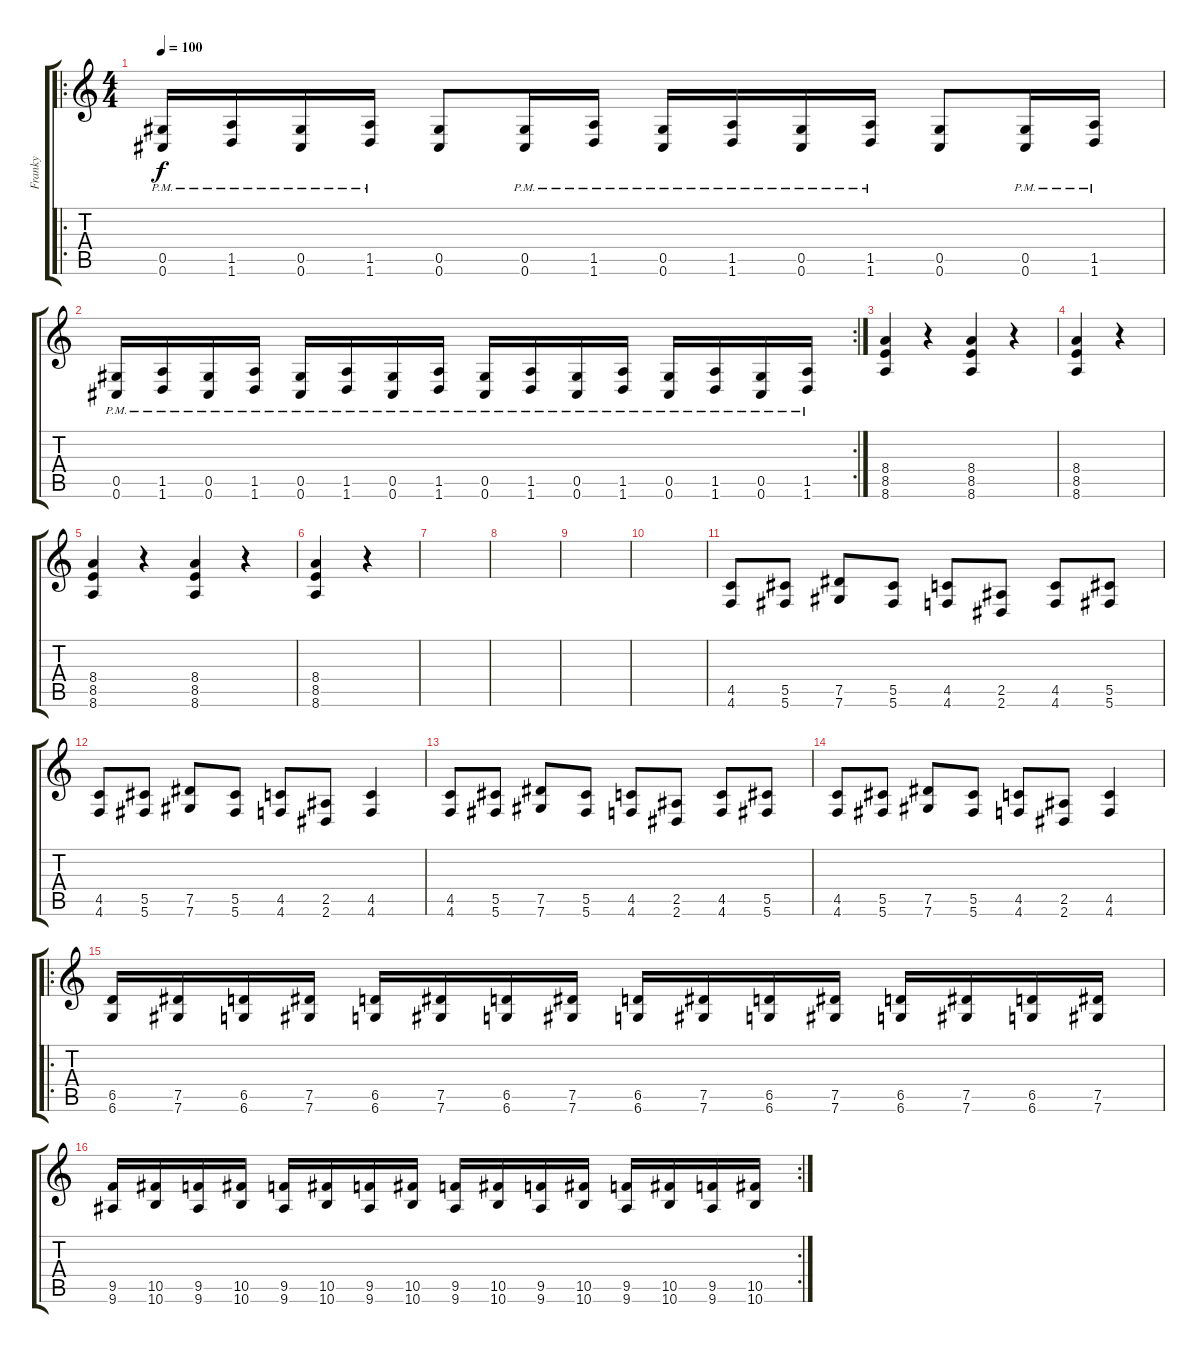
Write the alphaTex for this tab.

\track ("Franky" "Franky") {instrument distortionguitar}
\staff {score tabs}
\tuning (Eb4 Bb3 Gb3 Db3 Ab2 Db2) {hide}
\ro
\ts (4 4)
\tempo 100
\clef g2
\ks c
(0.5{pm} 0.6{pm}).16{dy f} (1.5{pm} 1.6{pm}).16 (0.5{pm} 0.6{pm}).16 (1.5{pm} 1.6{pm}).16 (0.5 0.6).8 (0.5{pm} 0.6{pm}).16 (1.5{pm} 1.6{pm}).16 (0.5{pm} 0.6{pm}).16 (1.5{pm} 1.6{pm}).16 (0.5{pm} 0.6{pm}).16 (1.5{pm} 1.6{pm}).16 (0.5 0.6).8 (0.5{pm} 0.6{pm}).16 (1.5{pm} 1.6{pm}).16 |
\rc 2
(0.5{pm} 0.6{pm}).16 (1.5{pm} 1.6{pm}).16 (0.5{pm} 0.6{pm}).16 (1.5{pm} 1.6{pm}).16 (0.5{pm} 0.6{pm}).16 (1.5{pm} 1.6{pm}).16 (0.5{pm} 0.6{pm}).16 (1.5{pm} 1.6{pm}).16 (0.5{pm} 0.6{pm}).16 (1.5{pm} 1.6{pm}).16 (0.5{pm} 0.6{pm}).16 (1.5{pm} 1.6{pm}).16 (0.5{pm} 0.6{pm}).16 (1.5{pm} 1.6{pm}).16 (0.5{pm} 0.6{pm}).16 (1.5{pm} 1.6{pm}).16 |
(8.4 8.5 8.6).4 r.4 (8.4 8.5 8.6).4 r.4 |
(8.4 8.5 8.6).4 r.4 |
(8.4 8.5 8.6).4 r.4 (8.4 8.5 8.6).4 r.4 |
(8.4 8.5 8.6).4 r.4 |
|
|
|
|
(4.5 4.6).8 (5.5 5.6).8 (7.5 7.6).8 (5.5 5.6).8 (4.5 4.6).8 (2.5 2.6).8 (4.5 4.6).8 (5.5 5.6).8 |
(4.5 4.6).8 (5.5 5.6).8 (7.5 7.6).8 (5.5 5.6).8 (4.5 4.6).8 (2.5 2.6).8 (4.5 4.6).4 |
(4.5 4.6).8 (5.5 5.6).8 (7.5 7.6).8 (5.5 5.6).8 (4.5 4.6).8 (2.5 2.6).8 (4.5 4.6).8 (5.5 5.6).8 |
(4.5 4.6).8 (5.5 5.6).8 (7.5 7.6).8 (5.5 5.6).8 (4.5 4.6).8 (2.5 2.6).8 (4.5 4.6).4 |
\ro
(6.5 6.6).16 (7.5 7.6).16 (6.5 6.6).16 (7.5 7.6).16 (6.5 6.6).16 (7.5 7.6).16 (6.5 6.6).16 (7.5 7.6).16 (6.5 6.6).16 (7.5 7.6).16 (6.5 6.6).16 (7.5 7.6).16 (6.5 6.6).16 (7.5 7.6).16 (6.5 6.6).16 (7.5 7.6).16 |
\rc 2
(9.5 9.6).16 (10.5 10.6).16 (9.5 9.6).16 (10.5 10.6).16 (9.5 9.6).16 (10.5 10.6).16 (9.5 9.6).16 (10.5 10.6).16 (9.5 9.6).16 (10.5 10.6).16 (9.5 9.6).16 (10.5 10.6).16 (9.5 9.6).16 (10.5 10.6).16 (9.5 9.6).16 (10.5 10.6).16
